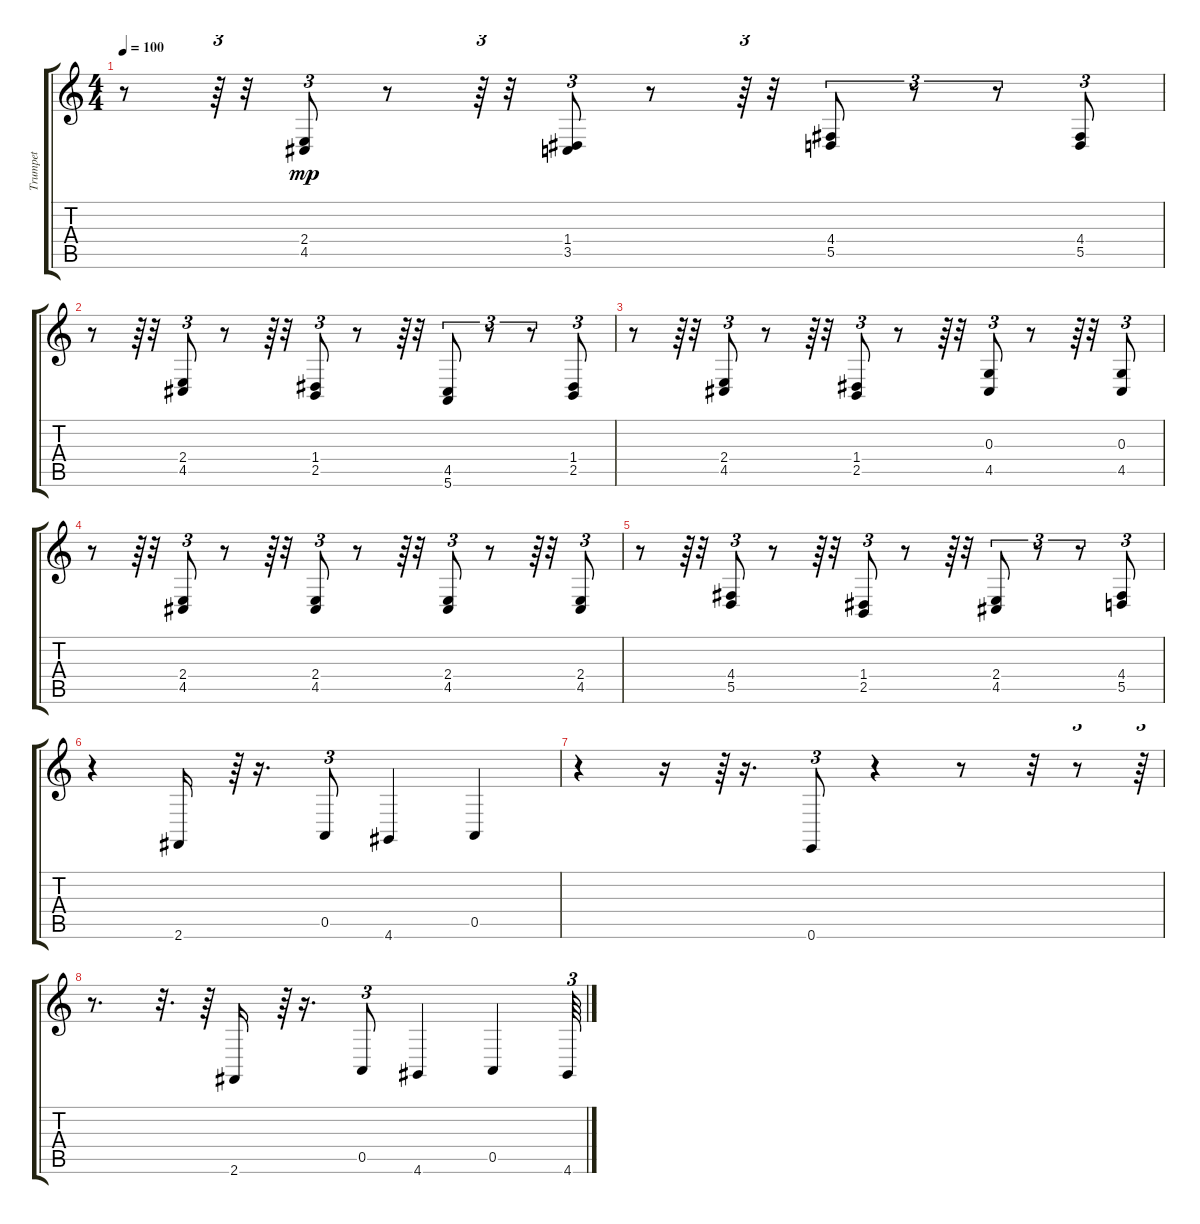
\track ("Trumpet" "Trumpet") {instrument trumpet}
\staff {score tabs}
\tuning (E4 B3 G3 D3 A2 E2) {hide}
\ts (4 4)
\tempo 100
\clef g2
\ks c
r.8{dy mp} r.64{tu (3 2)} r.32 (2.4 4.5).8{tu (3 2)} r.8 r.64{tu (3 2)} r.32 (1.4 3.5).8{tu (3 2)} r.8 r.64{tu (3 2)} r.32 (4.4 5.5).8{tu (3 2)} r.8{tu (3 2)} r.8{tu (3 2)} (4.4 5.5).8{tu (3 2)} |
r.8 r.64{tu (3 2)} r.32 (2.4 4.5).8{tu (3 2)} r.8 r.64{tu (3 2)} r.32 (1.4 2.5).8{tu (3 2)} r.8 r.64{tu (3 2)} r.32 (4.5 5.6).8{tu (3 2)} r.8{tu (3 2)} r.8{tu (3 2)} (1.4 2.5).8{tu (3 2)} |
r.8 r.64{tu (3 2)} r.32 (2.4 4.5).8{tu (3 2)} r.8 r.64{tu (3 2)} r.32 (1.4 2.5).8{tu (3 2)} r.8 r.64{tu (3 2)} r.32 (0.3 4.5).8{tu (3 2)} r.8 r.64{tu (3 2)} r.32 (0.3 4.5).8{tu (3 2)} |
r.8 r.64{tu (3 2)} r.32 (2.4 4.5).8{tu (3 2)} r.8 r.64{tu (3 2)} r.32 (2.4 4.5).8{tu (3 2)} r.8 r.64{tu (3 2)} r.32 (2.4 4.5).8{tu (3 2)} r.8 r.64{tu (3 2)} r.32 (2.4 4.5).8{tu (3 2)} |
r.8 r.64{tu (3 2)} r.32 (4.4 5.5).8{tu (3 2)} r.8 r.64{tu (3 2)} r.32 (1.4 2.5).8{tu (3 2)} r.8 r.64{tu (3 2)} r.32 (2.4 4.5).8{tu (3 2)} r.8{tu (3 2)} r.8{tu (3 2)} (4.4 5.5).8{tu (3 2)} |
r.4 2.6.16 r.64{tu (3 2)} r.16{d} 0.5.8{tu (3 2)} 4.6.4 0.5.4 |
r.4 r.16 r.64{tu (3 2)} r.16{d} 0.6.8{tu (3 2)} r.4 r.8 r.32 r.8{tu (3 2)} r.64{tu (3 2)} |
r.8{d} r.32{d} r.64 2.6.16 r.64{tu (3 2)} r.16{d} 0.5.8{tu (3 2)} 4.6.4 0.5.4 4.6.64{tu (3 2)}
